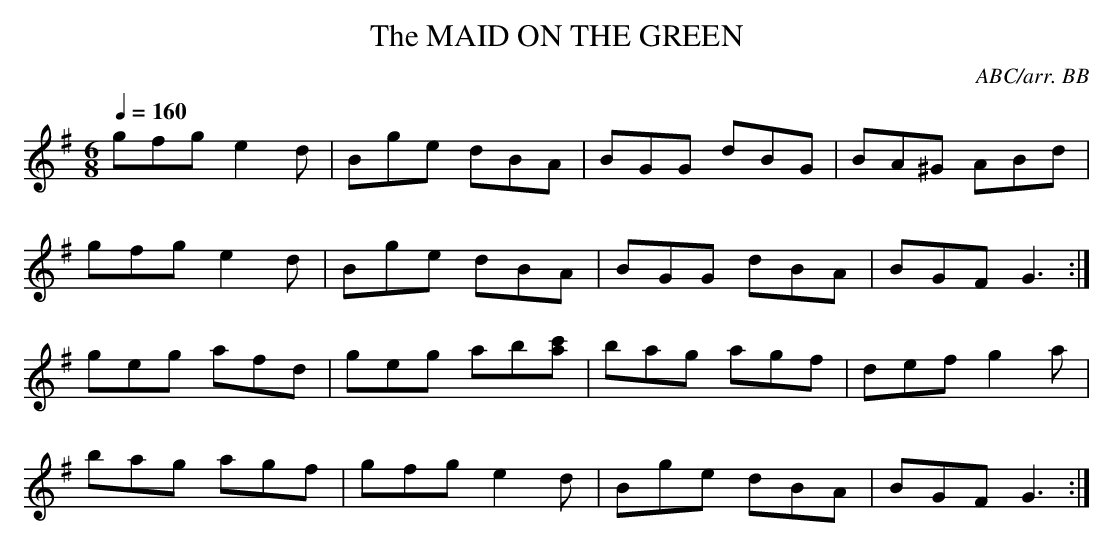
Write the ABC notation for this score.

X:1
T:MAID ON THE GREEN, The
C:ABC/arr. BB
Q:1/4=160
L:1/8
M:6/8
K:G
gfg e2d|Bge dBA|BGG dBG|BA^G ABd|
gfg e2d|Bge dBA|BGG dBA|BGF G3:|
geg afd|geg ab[ac']|bag agf|def g2a|
bag agf|gfg e2 d|Bge dBA|BGF G3:|
